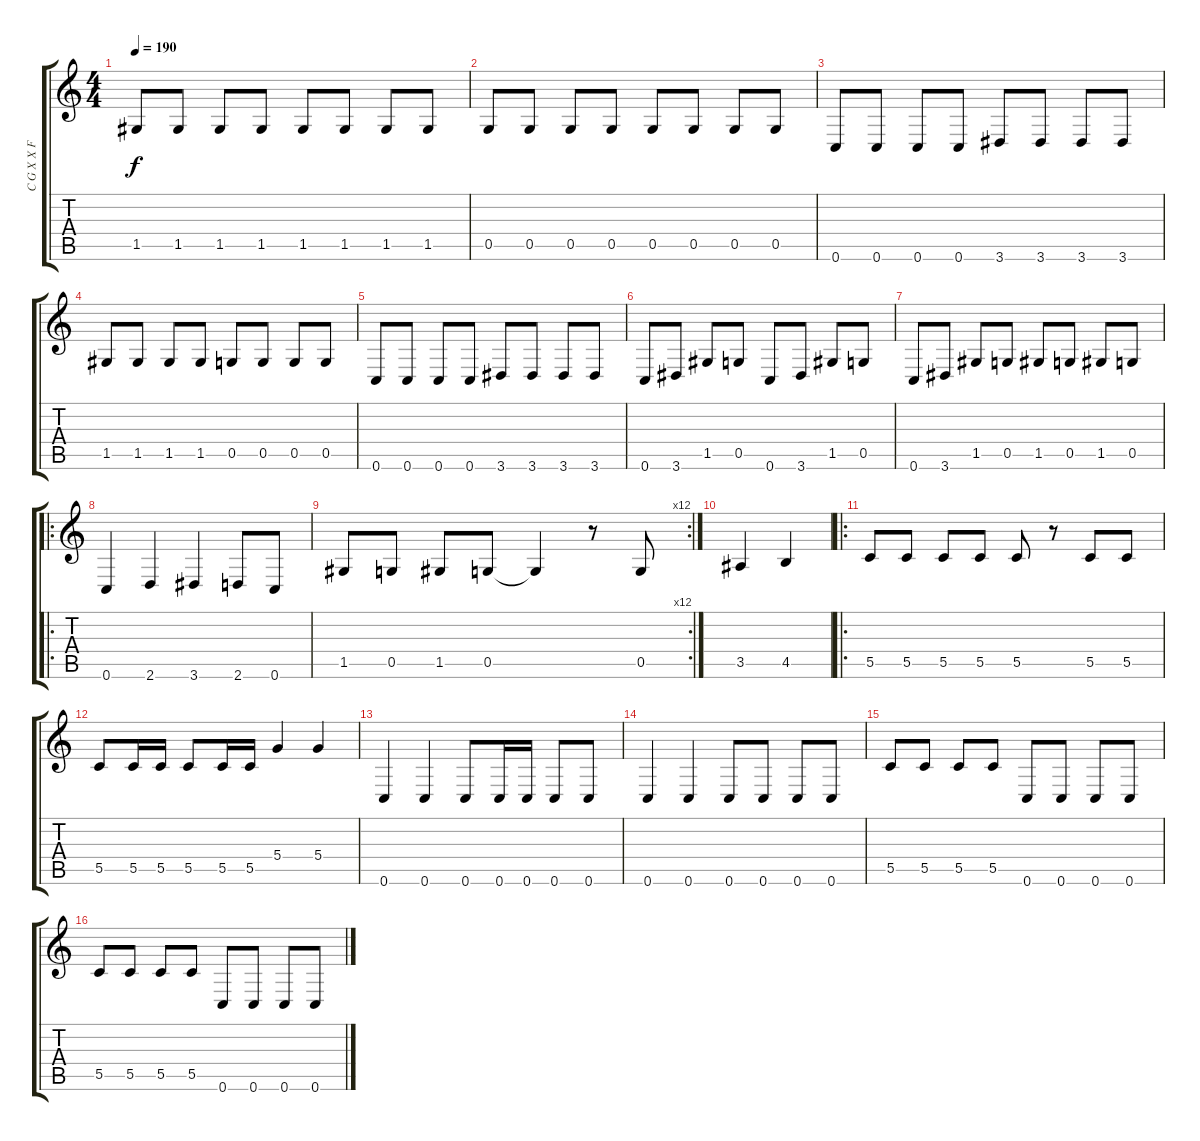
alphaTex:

\track ("C G X X F G#" "C G X X F ") {instrument electricguitarclean}
\staff {score tabs}
\tuning (Ab4 F4 F2 D3 G2 C2) {hide}
\ts (4 4)
\tempo 190
\clef g2
\ks c
1.5.8{dy f} 1.5.8 1.5.8 1.5.8 1.5.8 1.5.8 1.5.8 1.5.8 |
0.5.8 0.5.8 0.5.8 0.5.8 0.5.8 0.5.8 0.5.8 0.5.8 |
0.6.8 0.6.8 0.6.8 0.6.8 3.6.8 3.6.8 3.6.8 3.6.8 |
1.5.8 1.5.8 1.5.8 1.5.8 0.5.8 0.5.8 0.5.8 0.5.8 |
0.6.8 0.6.8 0.6.8 0.6.8 3.6.8 3.6.8 3.6.8 3.6.8 |
0.6.8 3.6.8 1.5.8 0.5.8 0.6.8 3.6.8 1.5.8 0.5.8 |
0.6.8 3.6.8 1.5.8 0.5.8 1.5.8 0.5.8 1.5.8 0.5.8 |
\ro
0.6.4 2.6.4 3.6.4 2.6.8 0.6.8 |
\rc 12
1.5.8 0.5.8 1.5.8 0.5.8 0.5{t}.4 r.8 0.5.8 |
3.5.4 4.5.4 |
\ro
5.5.8 5.5.8 5.5.8 5.5.8 5.5.8 r.8 5.5.8 5.5.8 |
5.5.8 5.5.16 5.5.16 5.5.8 5.5.16 5.5.16 5.4.4 5.4.4 |
0.6.4 0.6.4 0.6.8 0.6.16 0.6.16 0.6.8 0.6.8 |
0.6.4 0.6.4 0.6.8 0.6.8 0.6.8 0.6.8 |
5.5.8 5.5.8 5.5.8 5.5.8 0.6.8 0.6.8 0.6.8 0.6.8 |
5.5.8 5.5.8 5.5.8 5.5.8 0.6.8 0.6.8 0.6.8 0.6.8
